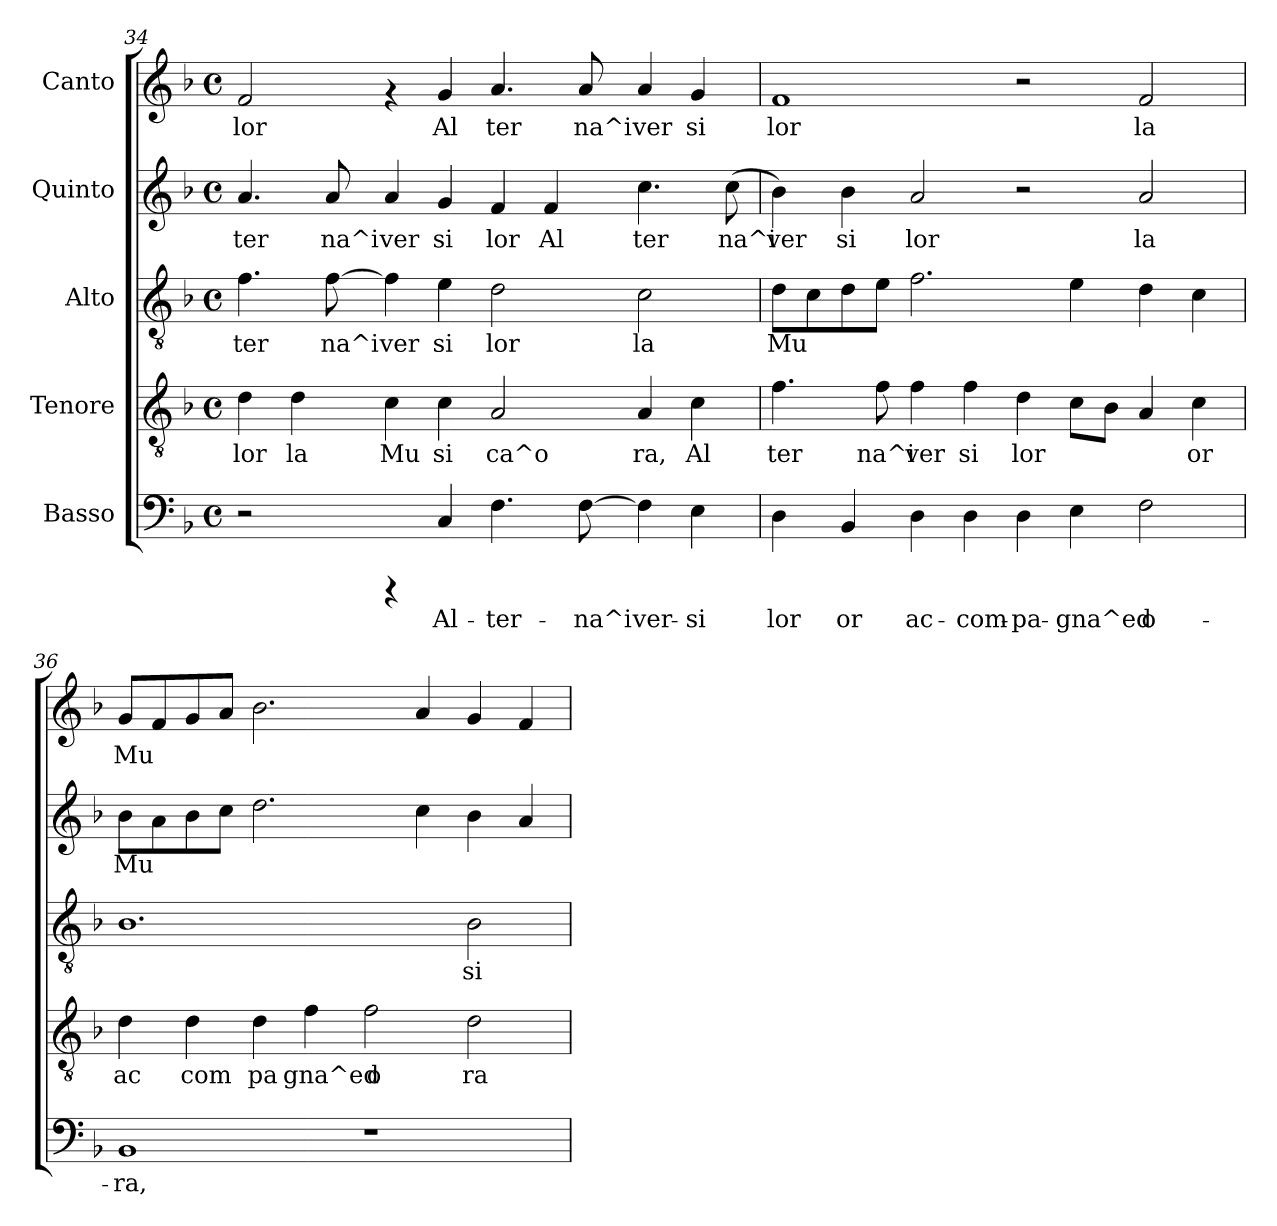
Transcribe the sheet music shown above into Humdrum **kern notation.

**kern	**text	**kern	**text	**kern	**text	**kern	**text	**kern	**text
*part5	*part5	*part4	*part4	*part3	*part3	*part2	*part2	*part1	*part1
*staff5	*staff5	*staff4	*staff4	*staff3	*staff3	*staff2	*staff2	*staff1	*staff1
*I"Basso	*	*I"Tenore	*	*I"Alto	*	*I"Quinto	*	*I"Canto	*
!!LO:LB:g=z
*clefF4	*	*clefGv2	*	*clefGv2	*	*clefG2	*	*clefG2	*
*k[b-]	*	*k[b-]	*	*k[b-]	*	*k[b-]	*	*k[b-]	*
*F:	*	*F:	*	*F:	*	*F:	*	*F:	*
*M4/4	*	*M4/4	*	*M4/4	*	*M4/4	*	*M4/4	*
*met(c)	*	*met(c)	*	*met(c)	*	*met(c)	*	*met(c)	*
=34	=34	=34	=34	=34	=34	=34	=34	=34	=34
!	!	!	!LO:LY:b:cj	!	!LO:LY:b:cj	!	!LO:LY:b:cj	!	!LO:LY:b:cj
2r	.	4d\	lor	4.f\	-ter	4.a/	-ter	2f/	lor
!	!	!	!LO:LY:b:cj	!	!	!	!	!	!
.	.	4d\	la	.	.	.	.	.	.
!	!	!	!	!	!LO:LY:b:cj	!	!LO:LY:b:cj	!	!
.	.	.	.	[>8f\	na^i	8a/	na^i	.	.
!	!	!	!LO:LY:b:cj	!	!LO:LY:b:cj	!	!LO:LY:b:cj	!	!
4rCCC	.	4c\	Mu	4f\]	ver	4a/	ver	4rf	.
!	!LO:LY:b:cj	!	!LO:LY:b:cj	!	!LO:LY:b:cj	!	!LO:LY:b:cj	!	!LO:LY:b:cj
4C/	Al-	4c\	si	4e\	si	4g/	si	4g/	Al
!	!LO:LY:b:cj	!	!LO:LY:b:cj	!	!LO:LY:b:cj	!	!LO:LY:b:cj	!	!LO:LY:b:cj
4.F\	-ter-	2A/	ca^o	2d\	lor	4f/	lor	4.a/	ter
!	!	!	!	!	!	!	!LO:LY:b:cj	!	!
.	.	.	.	.	.	4f/	Al	.	.
!	!LO:LY:b:cj	!	!	!	!	!	!	!	!LO:LY:b:cj
[<8F\	-na^i	.	.	.	.	.	.	8a/	na^i
!	!LO:LY:b:cj	!	!LO:LY:b:cj	!	!LO:LY:b:cj	!	!LO:LY:b:cj	!	!LO:LY:b:cj
4F\]	ver-	4A/	ra,	2c\	la	4.cc\	ter	4a/	ver
!	!LO:LY:b:cj	!	!LO:LY:b:cj	!	!	!	!	!	!LO:LY:b:cj
4E\	-si	4c\	Al	.	.	.	.	4g/	si
!	!	!	!	!	!	!	!LO:LY:b:cj	!	!
.	.	.	.	.	.	(<8cc\	na^i	.	.
=35	=35	=35	=35	=35	=35	=35	=35	=35	=35
!	!LO:LY:b:cj	!	!LO:LY:b:cj	!	!LO:LY:b:cj	!	!LO:LY:b:cj	!	!LO:LY:b:cj
4D\	lor	4.f\	ter	8d\L	Mu	4b-\)	ver	1f	lor
!	!	!	!	!	!LO:LY:b:cj	!	!	!	!
.	.	.	.	8c\	.	.	.	.	.
!	!LO:LY:b:cj	!	!	!	!LO:LY:b:cj	!	!LO:LY:b:cj	!	!
4BB-/	or	.	.	8d\	.	4b-\	si	.	.
!	!	!	!LO:LY:b:cj	!	!LO:LY:b:cj	!	!	!	!
.	.	8f\	na^i	8e\J	.	.	.	.	.
!	!LO:LY:b:cj	!	!LO:LY:b:cj	!	!LO:LY:b:cj	!	!LO:LY:b:cj	!	!
4D\	ac-	4f\	ver	2.f\	.	2a/	lor	.	.
!	!LO:LY:b:cj	!	!LO:LY:b:cj	!	!	!	!	!	!
4D\	-com-	4f\	si	.	.	.	.	.	.
!	!LO:LY:b:cj	!	!LO:LY:b:cj	!	!	!	!	!	!
4D\	-pa-	4d\	lor	.	.	2r	.	2r	.
!	!LO:LY:b:cj	!	!LO:LY:b:cj	!	!LO:LY:b:cj	!	!	!	!
4E\	-gna^ed	8c\L	.	4e\	.	.	.	.	.
!	!	!	!LO:LY:b:cj	!	!	!	!	!	!
.	.	8B-\J	.	.	.	.	.	.	.
!	!LO:LY:b:cj	!	!LO:LY:b:cj	!	!LO:LY:b:cj	!	!LO:LY:b:cj	!	!LO:LY:b:cj
2F\	o-	4A/	.	4d\	.	2a/	la	2f/	la
!	!	!	!LO:LY:b:cj	!	!LO:LY:b:cj	!	!	!	!
.	.	4c\	or	4c\	.	.	.	.	.
=36	=36	=36	=36	=36	=36	=36	=36	=36	=36
!	!LO:LY:b:cj	!	!LO:LY:b:cj	!	!LO:LY:b:cj	!	!LO:LY:b:cj	!	!LO:LY:b:cj
1BB-	-ra,	4d\	ac	1.B-	.	8b-\L	Mu	8g/L	Mu
!	!	!	!	!	!	!	!LO:LY:b:cj	!	!LO:LY:b:cj
.	.	.	.	.	.	8a\	.	8f/	.
!	!	!	!LO:LY:b:cj	!	!	!	!LO:LY:b:cj	!	!LO:LY:b:cj
.	.	4d\	com	.	.	8b-\	.	8g/	.
!	!	!	!	!	!	!	!LO:LY:b:cj	!	!LO:LY:b:cj
.	.	.	.	.	.	8cc\J	.	8a/J	.
!	!	!	!LO:LY:b:cj	!	!	!	!LO:LY:b:cj	!	!LO:LY:b:cj
.	.	4d\	pa	.	.	2.dd\	.	2.b-\	.
!	!	!	!LO:LY:b:cj	!	!	!	!	!	!
.	.	4f\	gna^ed	.	.	.	.	.	.
!	!	!	!LO:LY:b:cj	!	!	!	!	!	!
1r	.	2f\	o	.	.	.	.	.	.
!	!	!	!	!	!	!	!LO:LY:b:cj	!	!LO:LY:b:cj
.	.	.	.	.	.	4cc\	.	4a/	.
!	!	!	!LO:LY:b:cj	!	!LO:LY:b:cj	!	!LO:LY:b:cj	!	!LO:LY:b:cj
.	.	2d\	ra	2B-\	si	4b-\	.	4g/	.
!	!	!	!	!	!	!	!LO:LY:b:cj	!	!LO:LY:b:cj
.	.	.	.	.	.	4a/	.	4f/	.
=	=	=	=	=	=	=	=	=	=
*-	*-	*-	*-	*-	*-	*-	*-	*-	*-
